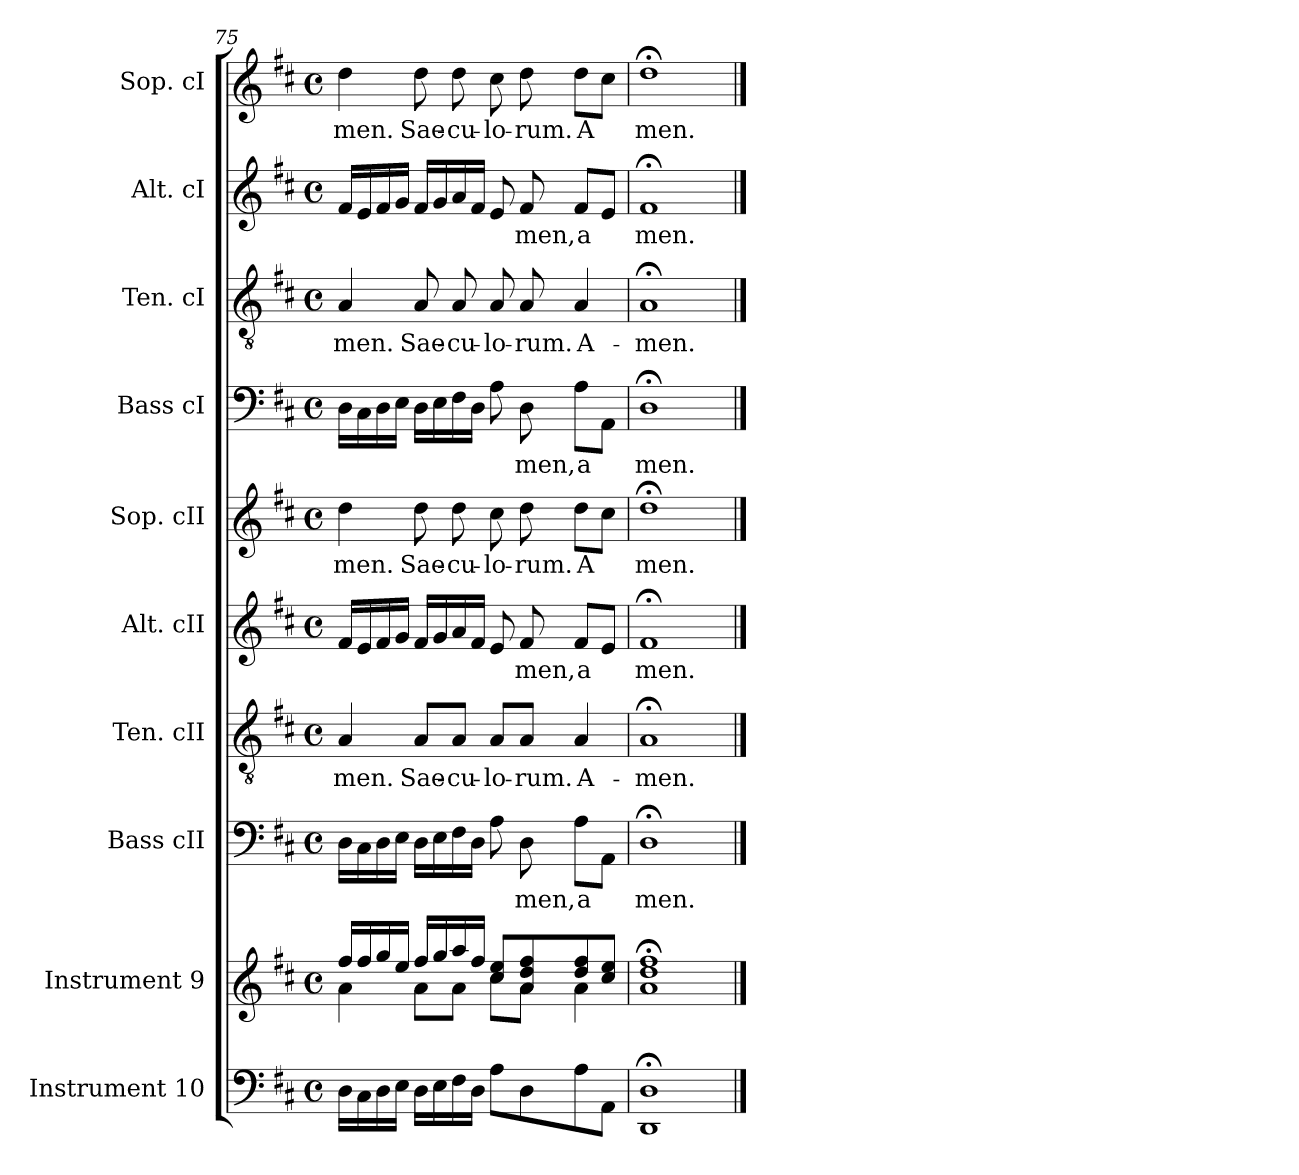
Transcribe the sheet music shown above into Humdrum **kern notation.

**kern	**kern	**kern	**text	**kern	**text	**kern	**text	**kern	**text	**kern	**text	**kern	**text	**kern	**text	**kern	**text
*part10	*part9	*part8	*part8	*part7	*part7	*part6	*part6	*part5	*part5	*part4	*part4	*part3	*part3	*part2	*part2	*part1	*part1
*staff10	*staff9	*staff8	*staff8	*staff7	*staff7	*staff6	*staff6	*staff5	*staff5	*staff4	*staff4	*staff3	*staff3	*staff2	*staff2	*staff1	*staff1
*I"Instrument 10	*I"Instrument 9	*I"Bass cII	*	*I"Ten. cII	*	*I"Alt. cII	*	*I"Sop. cII	*	*I"Bass cI	*	*I"Ten. cI	*	*I"Alt. cI	*	*I"Sop. cI	*
*	*	*I'Bass cII	*	*I'Ten. cII	*	*I'Alt. cII	*	*I'Sop. cII	*	*I'Bass cI	*	*I'Ten. cI	*	*I'Alt. cI	*	*I'Sop. cI	*
*clefF4	*clefG2	*clefF4	*	*clefGv2	*	*clefG2	*	*clefG2	*	*clefF4	*	*clefGv2	*	*clefG2	*	*clefG2	*
*k[f#c#]	*k[f#c#]	*k[f#c#]	*	*k[f#c#]	*	*k[f#c#]	*	*k[f#c#]	*	*k[f#c#]	*	*k[f#c#]	*	*k[f#c#]	*	*k[f#c#]	*
*D:	*D:	*D:	*	*D:	*	*D:	*	*D:	*	*D:	*	*D:	*	*D:	*	*D:	*
*M4/4	*M4/4	*M4/4	*	*M4/4	*	*M4/4	*	*M4/4	*	*M4/4	*	*M4/4	*	*M4/4	*	*M4/4	*
*met(c)	*met(c)	*met(c)	*	*met(c)	*	*met(c)	*	*met(c)	*	*met(c)	*	*met(c)	*	*met(c)	*	*met(c)	*
=75	=75	=75	=75	=75	=75	=75	=75	=75	=75	=75	=75	=75	=75	=75	=75	=75	=75
*	*^	*	*	*	*	*	*	*	*	*	*	*	*	*	*	*	*
!	!	!	!	!LO:LY:b:rj	!	!LO:LY:b:cj	!	!LO:LY:b:cj	!	!LO:LY:b:cj	!	!LO:LY:b:rj	!	!LO:LY:b:cj	!	!LO:LY:b:cj	!	!LO:LY:b:rj
16D\L	16ff#/L	4a\	16D\L	.	4A/	-men.	16f#/L	--	4dd\	-men.	16D\L	--	4A/	-men.	16f#/L	--	4dd\	-men.
!	!	!	!	!LO:LY:b:rj	!	!	!	!LO:LY:b:cj	!	!	!	!LO:LY:b:rj	!	!	!	!LO:LY:b:cj	!	!
16C#\	16ff#/	.	16C#\	.	.	.	16e/	--	.	.	16C#\	--	.	.	16e/	--	.	.
!	!	!	!	!LO:LY:b:rj	!	!	!	!LO:LY:b:cj	!	!	!	!LO:LY:b:rj	!	!	!	!LO:LY:b:cj	!	!
16D\	16gg/	.	16D\	.	.	.	16f#/	--	.	.	16D\	--	.	.	16f#/	--	.	.
!	!	!	!	!LO:LY:b:rj	!	!	!	!LO:LY:b:cj	!	!	!	!LO:LY:b:rj	!	!	!	!LO:LY:b:cj	!	!
16E\J	16ee/J	.	16E\J	.	.	.	16g/J	--	.	.	16E\J	--	.	.	16g/J	--	.	.
!	!	!	!	!LO:LY:b:rj	!	!LO:LY:b:cj	!	!LO:LY:b:cj	!	!LO:LY:b:cj	!	!LO:LY:b:rj	!	!LO:LY:b:cj	!	!LO:LY:b:cj	!	!LO:LY:b:rj
16D\L	16ff#/L	8a\L	16D\L	.	8A/L	Sae-	16f#/L	--	8dd\	Sae-	16D\L	--	8A/	Sae-	16f#/L	--	8dd\	Sae-
!	!	!	!	!LO:LY:b:rj	!	!	!	!LO:LY:b:cj	!	!	!	!LO:LY:b:rj	!	!	!	!LO:LY:b:cj	!	!
16E\	16gg/	.	16E\	.	.	.	16g/	--	.	.	16E\	--	.	.	16g/	--	.	.
!	!	!	!	!LO:LY:b:rj	!	!LO:LY:b:cj	!	!LO:LY:b:cj	!	!LO:LY:b:cj	!	!LO:LY:b:rj	!	!LO:LY:b:cj	!	!LO:LY:b:cj	!	!LO:LY:b:rj
16F#\	16aa/	8a\J	16F#\	.	8A/J	-cu-	16a/	--	8dd\	-cu-	16F#\	--	8A/	-cu-	16a/	--	8dd\	-cu-
!	!	!	!	!LO:LY:b:rj	!	!	!	!LO:LY:b:cj	!	!	!	!LO:LY:b:rj	!	!	!	!LO:LY:b:cj	!	!
16D\J	16ff#/J	.	16D\J	.	.	.	16f#/J	--	.	.	16D\J	--	.	.	16f#/J	--	.	.
!	!	!	!	!LO:LY:b:rj	!	!LO:LY:b:cj	!	!LO:LY:b:cj	!	!LO:LY:b:cj	!	!LO:LY:b:rj	!	!LO:LY:b:cj	!	!LO:LY:b:cj	!	!LO:LY:b:rj
8A\L	8ee/ 8cc#/L	8cc#\L	8A\	.	8A/L	-lo-	8e/	--	8cc#\	-lo-	8A\	--	8A/	-lo-	8e/	--	8cc#\	-lo-
!	!	!	!	!LO:LY:b:rj	!	!LO:LY:b:cj	!	!LO:LY:b:cj	!	!LO:LY:b:cj	!	!LO:LY:b:rj	!	!LO:LY:b:cj	!	!LO:LY:b:cj	!	!LO:LY:b:rj
8D\	8ff#/ 8a/ 8dd/	8a\J	8D\	men,	8A/J	-rum.	8f#/	-men,	8dd\	-rum.	8D\	-men,	8A/	-rum.	8f#/	-men,	8dd\	-rum.
!	!	!	!	!LO:LY:b:rj	!	!LO:LY:b:cj	!	!LO:LY:b:cj	!	!LO:LY:b:cj	!	!LO:LY:b:rj	!	!LO:LY:b:cj	!	!LO:LY:b:cj	!	!LO:LY:b:rj
8A\	8ff#/ 8dd/	4a\	8A\L	a-	4A/	A-	8f#/L	a-	8dd\L	A-	8A\L	a-	4A/	A-	8f#/L	a-	8dd\L	A-
!	!	!	!	!LO:LY:b:rj	!	!	!	!LO:LY:b:cj	!	!LO:LY:b:cj	!	!LO:LY:b:rj	!	!	!	!LO:LY:b:cj	!	!LO:LY:b:rj
8AA\J	8ee/ 8cc#/J	.	8AA\J	--	.	.	8e/J	--	8cc#\J	--	8AA\J	--	.	.	8e/J	--	8cc#\J	--
*	*v	*v	*	*	*	*	*	*	*	*	*	*	*	*	*	*	*	*
=76	=76	=76	=76	=76	=76	=76	=76	=76	=76	=76	=76	=76	=76	=76	=76	=76	=76
!	!	!	!LO:LY:b:rj	!	!LO:LY:b:cj	!	!LO:LY:b:cj	!	!LO:LY:b:cj	!	!LO:LY:b:rj	!	!LO:LY:b:cj	!	!LO:LY:b:cj	!	!LO:LY:b:rj
1D;< 1DD;<	1ff#;< 1dd;< 1a;<	1D;<	-men.	1A;<	-men.	1f#;<	-men.	1dd;<	-men.	1D;<	-men.	1A;<	-men.	1f#;<	-men.	1dd;<	-men.
==	==	==	==	==	==	==	==	==	==	==	==	==	==	==	==	==	==
*-	*-	*-	*-	*-	*-	*-	*-	*-	*-	*-	*-	*-	*-	*-	*-	*-	*-
